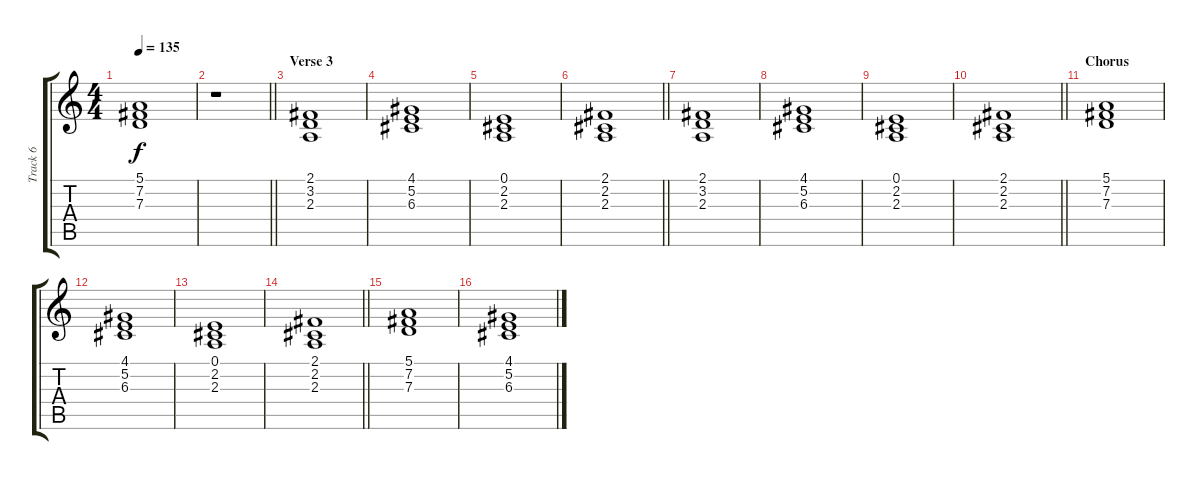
\track ("Track 6" "Track 6") {instrument stringensemble1}
\staff {score tabs}
\tuning (E4 B3 G3 D3 A2 E2) {hide}
\ts (4 4)
\tempo 135
\clef g2
\ks c
(5.1 7.2 7.3).1{dy f} |
\barLineRight lightlight
r.1 |
\section ("" "Verse 3")
(2.1 3.2 2.3).1 |
(4.1 5.2 6.3).1 |
(0.1 2.2 2.3).1 |
\barLineRight lightlight
(2.1 2.2 2.3).1 |
(2.1 3.2 2.3).1 |
(4.1 5.2 6.3).1 |
(0.1 2.2 2.3).1 |
\barLineRight lightlight
(2.1 2.2 2.3).1 |
\section ("" "Chorus")
(5.1 7.2 7.3).1 |
(4.1 5.2 6.3).1 |
(0.1 2.2 2.3).1 |
\barLineRight lightlight
(2.1 2.2 2.3).1 |
(5.1 7.2 7.3).1 |
(4.1 5.2 6.3).1
